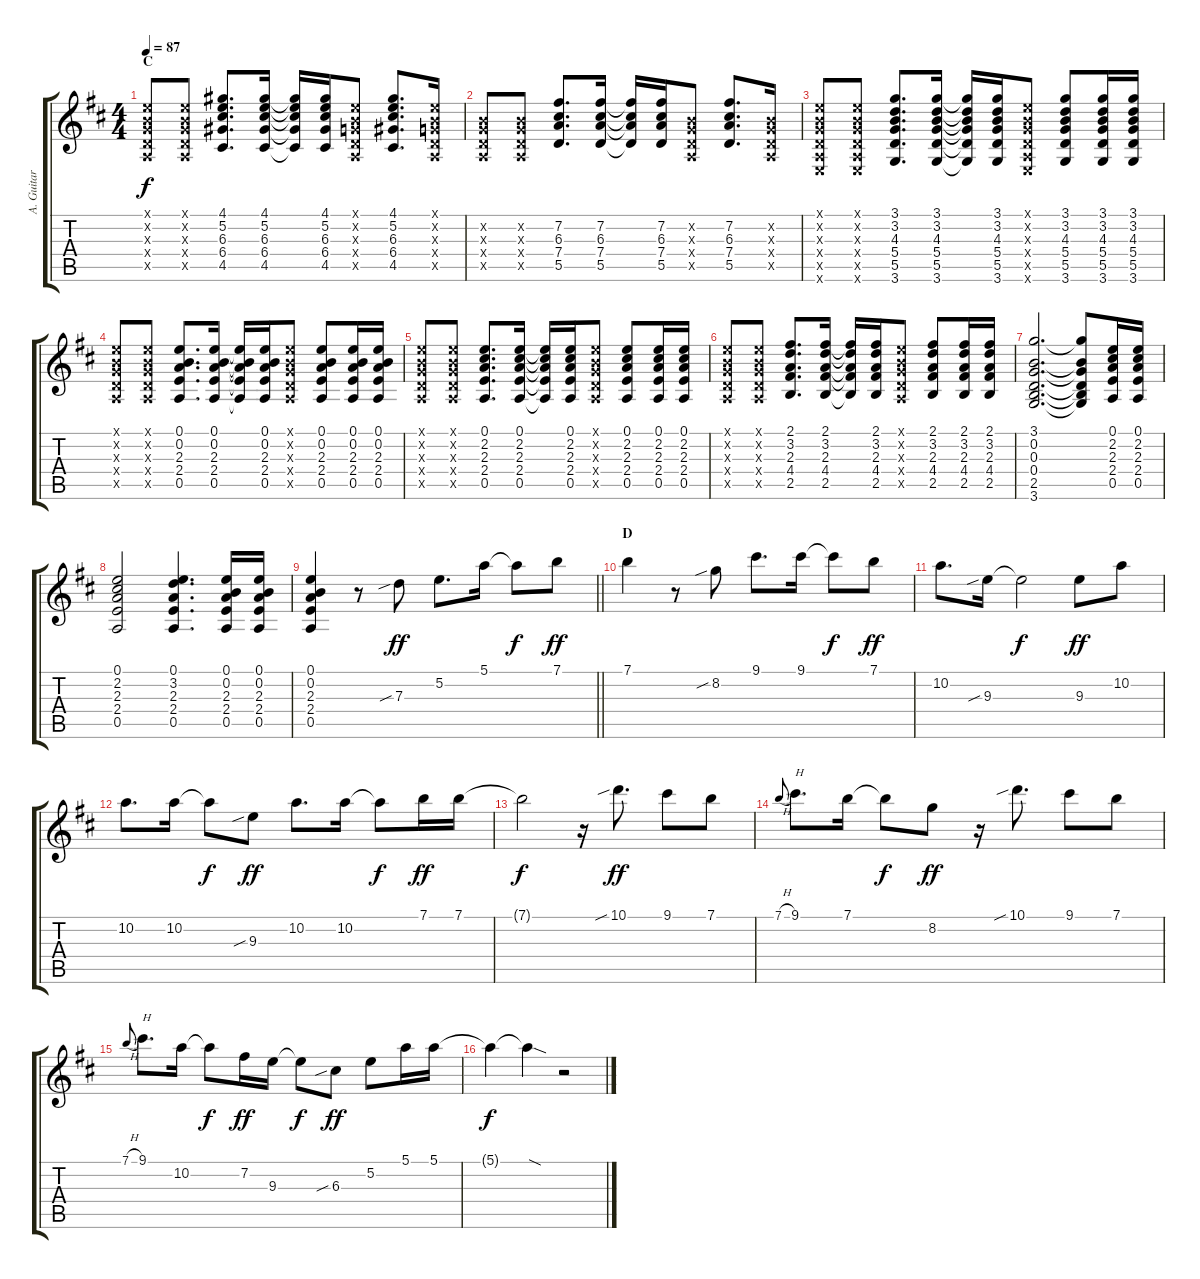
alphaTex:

\track ("A. Guitar I" "A. Guitar ") {instrument acousticguitarsteel}
\staff {score tabs}
\tuning (E4 B3 G3 D3 A2 E2) {hide}
\ts (4 4)
\section ("" "C")
\tempo 87
\clef g2
\ks d
(0.1{x} 0.2{x} 0.3{x} 0.4{x} 0.5{x}).8{dy f} (0.1{x} 0.2{x} 0.3{x} 0.4{x} 0.5{x}).8 (4.1 5.2 6.3 6.4 4.5).8{d} (4.1 5.2 6.3 6.4 4.5).16 (4.1{t} 5.2{t} 6.3{t} 6.4{t} 4.5{t}).16 (4.1 5.2 6.3 6.4 4.5).16 (0.1{x} 0.2{x} 0.3{x} 0.4{x} 0.5{x}).8 (4.1 5.2 6.3 6.4 4.5).8{d} (0.1{x} 0.2{x} 0.3{x} 0.4{x} 0.5{x}).16 |
(0.2{x} 0.3{x} 0.4{x} 0.5{x}).8 (0.2{x} 0.3{x} 0.4{x} 0.5{x}).8 (7.2 6.3 7.4 5.5).8{d} (7.2 6.3 7.4 5.5).16 (7.2{t} 6.3{t} 7.4{t} 5.5{t}).16 (7.2 6.3 7.4 5.5).16 (0.2{x} 0.3{x} 0.4{x} 0.5{x}).8 (7.2 6.3 7.4 5.5).8{d} (0.2{x} 0.3{x} 0.4{x} 0.5{x}).16 |
(0.1{x} 0.2{x} 0.3{x} 0.4{x} 0.5{x} 0.6{x}).8 (0.1{x} 0.2{x} 0.3{x} 0.4{x} 0.5{x} 0.6{x}).8 (3.1 3.2 4.3 5.4 5.5 3.6).8{d} (3.1 3.2 4.3 5.4 5.5 3.6).16 (3.1{t} 3.2{t} 4.3{t} 5.4{t} 5.5{t} 3.6{t}).16 (3.1 3.2 4.3 5.4 5.5 3.6).16 (0.1{x} 0.2{x} 0.3{x} 0.4{x} 0.5{x} 0.6{x}).8 (3.1 3.2 4.3 5.4 5.5 3.6).8 (3.1 3.2 4.3 5.4 5.5 3.6).16 (3.1 3.2 4.3 5.4 5.5 3.6).16 |
(0.1{x} 0.2{x} 0.3{x} 0.4{x} 0.5{x}).8 (0.1{x} 0.2{x} 0.3{x} 0.4{x} 0.5{x}).8 (0.1 0.2 2.3 2.4 0.5).8{d} (0.1 0.2 2.3 2.4 0.5).16 (0.1{t} 0.2{t} 2.3{t} 2.4{t} 0.5{t}).16 (0.1 0.2 2.3 2.4 0.5).16 (0.1{x} 0.2{x} 0.3{x} 0.4{x} 0.5{x}).8 (0.1 0.2 2.3 2.4 0.5).8 (0.1 0.2 2.3 2.4 0.5).16 (0.1 0.2 2.3 2.4 0.5).16 |
(0.1{x} 0.2{x} 0.3{x} 0.4{x} 0.5{x}).8 (0.1{x} 0.2{x} 0.3{x} 0.4{x} 0.5{x}).8 (0.1 2.2 2.3 2.4 0.5).8{d} (0.1 2.2 2.3 2.4 0.5).16 (0.1{t} 2.2{t} 2.3{t} 2.4{t} 0.5{t}).16 (0.1 2.2 2.3 2.4 0.5).16 (0.1{x} 0.2{x} 0.3{x} 0.4{x} 0.5{x}).8 (0.1 2.2 2.3 2.4 0.5).8 (0.1 2.2 2.3 2.4 0.5).16 (0.1 2.2 2.3 2.4 0.5).16 |
(0.1{x} 0.2{x} 0.3{x} 0.4{x} 0.5{x}).8 (0.1{x} 0.2{x} 0.3{x} 0.4{x} 0.5{x}).8 (2.1 3.2 2.3 4.4 2.5).8{d} (2.1 3.2 2.3 4.4 2.5).16 (2.1{t} 3.2{t} 2.3{t} 4.4{t} 2.5{t}).16 (2.1 3.2 2.3 4.4 2.5).16 (0.1{x} 0.2{x} 0.3{x} 0.4{x} 0.5{x}).8 (2.1 3.2 2.3 4.4 2.5).8 (2.1 3.2 2.3 4.4 2.5).16 (2.1 3.2 2.3 4.4 2.5).16 |
(3.1 0.2 0.3 0.4 2.5 3.6).2{d} (3.1{t} 0.2{t} 0.3{t} 0.4{t} 2.5{t} 3.6{t}).8 (0.1 2.2 2.3 2.4 0.5).16 (0.1 2.2 2.3 2.4 0.5).16 |
(0.1 2.2 2.3 2.4 0.5).2 (0.1 3.2 2.3 2.4 0.5).4{d} (0.1 0.2 2.3 2.4 0.5).16 (0.1 0.2 2.3 2.4 0.5).16 |
\barLineRight lightlight
(0.1 0.2 2.3 2.4 0.5).4 r.8 7.3{sib}.8{dy ff} 5.2.8{d} 5.1.16 5.1{t}.8{dy f} 7.1.8{dy ff} |
\section ("" "D")
7.1.4 r.8 8.2{sib}.8 9.1.8{d} 9.1.16 9.1{t}.8{dy f} 7.1.8{dy ff} |
10.2.8{d} 9.3{sib}.16 9.3{t}.2{dy f} 9.3.8{dy ff} 10.2.8 |
10.2.8{d} 10.2.16 10.2{t}.8{dy f} 9.3{sib}.8{dy ff} 10.2.8{d} 10.2.16 10.2{t}.8{dy f} 7.1.16{dy ff} 7.1.16 |
7.1{t}.2{dy f} r.16 10.1{sib}.8{d dy ff} 9.1.8 7.1.8 |
7.1{h}.8{gr onbeat} 9.1.8{d txt "H"} 7.1.16 7.1{t}.8{dy f} 8.2.8{dy ff} r.16 10.1{sib}.8{d} 9.1.8 7.1.8 |
7.1{h}.8{gr onbeat} 9.1.8{d txt "H"} 10.2.16 10.2{t}.8{dy f} 7.2.16{dy ff} 9.3.16 9.3{t}.8{dy f} 6.3{sib}.8{dy ff} 5.2.8 5.1.16 5.1.16 |
5.1{t}.4{dy f} 5.1{sod t}.4 r.2
